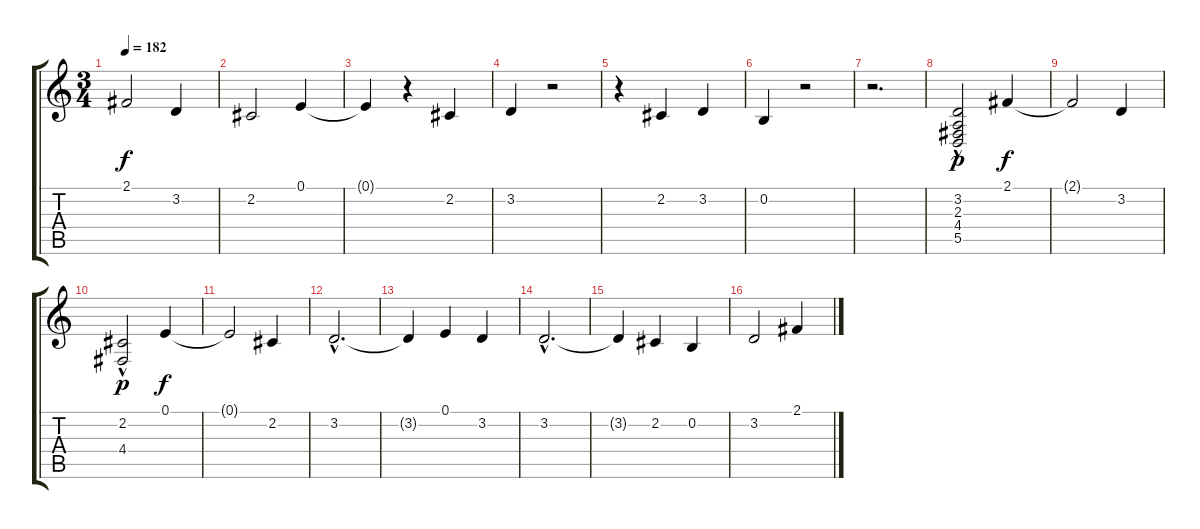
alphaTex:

\track "" {instrument fx4atmosphere}
\staff {score tabs}
\tuning (E4 B3 G3 D3 A2 E2) {hide}
\ts (3 4)
\tempo 182
\clef g2
\ks c
2.1{t}.2{dy f} 3.2.4 |
2.2.2 0.1.4 |
0.1{t}.4 r.4 2.2.4 |
3.2.4 r.2 |
r.4 2.2.4 3.2.4 |
0.2.4 r.2 |
r.2{d} |
(3.2 2.3 4.4{hac} 5.5{hac}).2{dy p} 2.1.4{dy f} |
2.1{t}.2 3.2.4 |
(2.2 4.4{hac}).2{dy p} 0.1.4{dy f} |
0.1{t}.2 2.2.4 |
3.2{hac}.2{d} |
3.2{t}.4 0.1.4 3.2.4 |
3.2{hac}.2{d} |
3.2{t}.4 2.2.4 0.2.4 |
3.2.2 2.1.4
